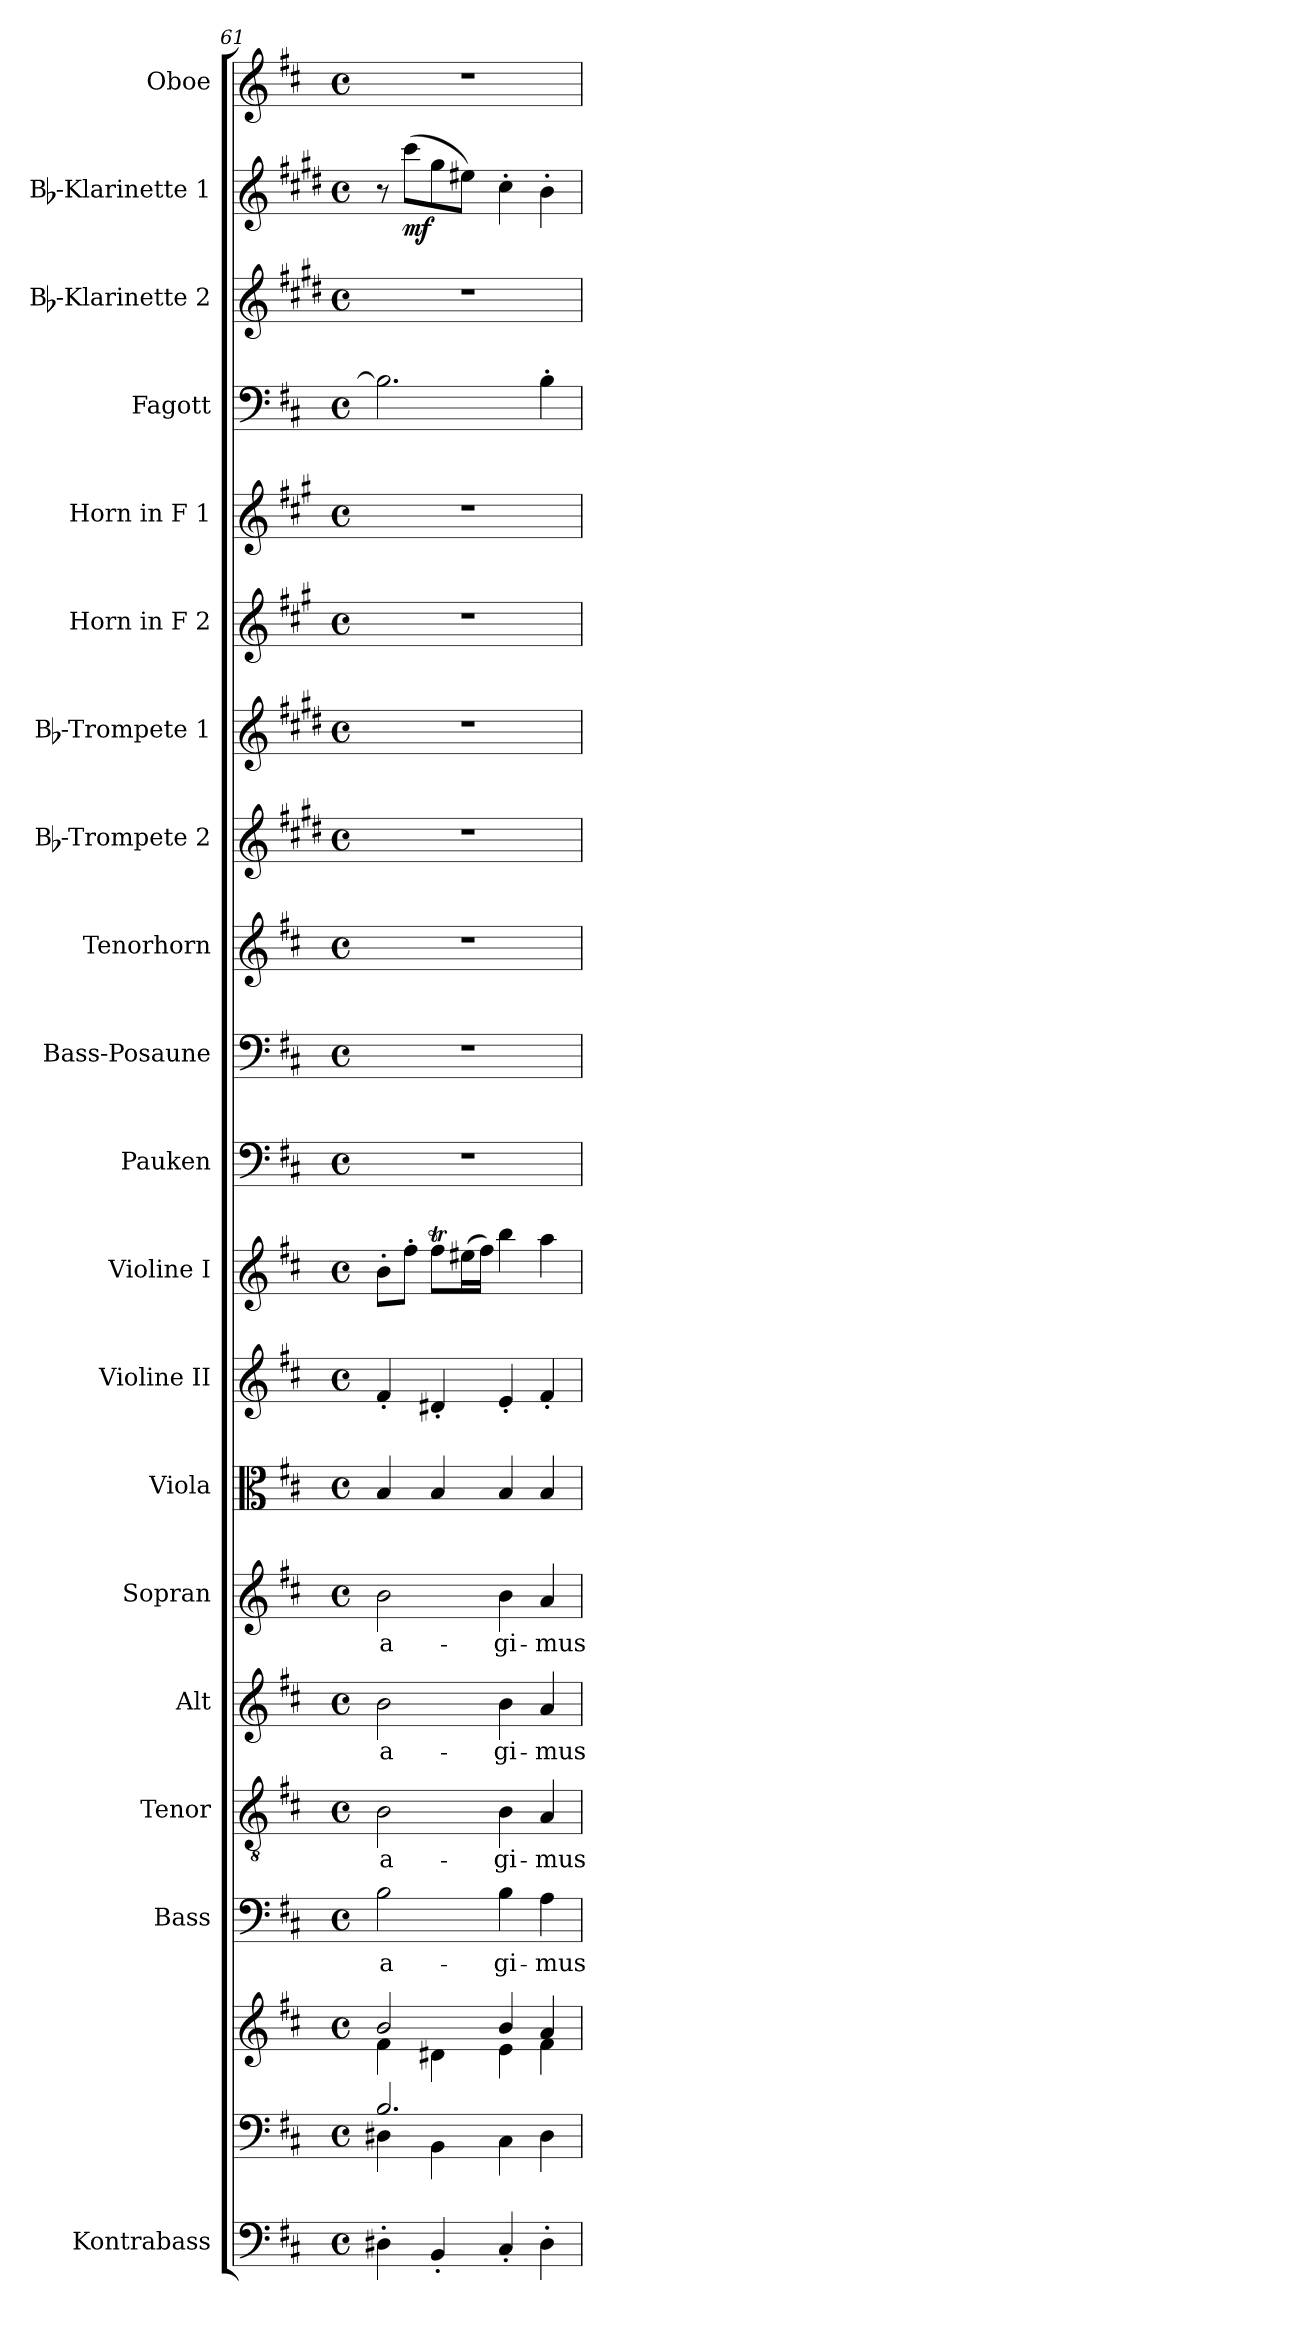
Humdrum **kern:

**kern	**kern	**kern	**kern	**text	**kern	**text	**kern	**text	**kern	**text	**kern	**kern	**kern	**kern	**kern	**kern	**kern	**kern	**kern	**kern	**kern	**kern	**kern	**dynam	**kern
*part20	*part19	*part19	*part18	*part18	*part17	*part17	*part16	*part16	*part15	*part15	*part14	*part13	*part12	*part11	*part10	*part9	*part8	*part7	*part6	*part5	*part4	*part3	*part2	*part2	*part1
*staff21	*staff20	*staff19	*staff18	*staff18	*staff17	*staff17	*staff16	*staff16	*staff15	*staff15	*staff14	*staff13	*staff12	*staff11	*staff10	*staff9	*staff8	*staff7	*staff6	*staff5	*staff4	*staff3	*staff2	*staff2	*staff1
*I"Kontrabass	*	*	*I"Bass	*	*I"Tenor	*	*I"Alt	*	*I"Sopran	*	*I"Viola	*I"Violine II	*I"Violine I	*I"Pauken	*I"Bass-Posaune	*I"Tenorhorn	*I"Bb-Trompete 2	*I"Bb-Trompete 1	*I"Horn in F 2	*I"Horn in F 1	*I"Fagott	*I"Bb-Klarinette 2	*I"Bb-Klarinette 1	*	*I"Oboe
*I'Kb.	*	*	*I'B.	*	*I'T.	*	*I'A.	*	*I'S.	*	*I'Vla.	*I'Vl. II	*I'Vl. I	*I'Pk.	*I'B. Pos.	*I'T. Hrn.	*I'Bb Trp. 2	*I'Bb Trp. 1	*	*	*I'Fg.	*I'Bb Kl. 2	*I'Bb Kl. 1	*	*I'Ob.
*clefF4	*clefF4	*clefG2	*clefF4	*	*clefGv2	*	*clefG2	*	*clefG2	*	*clefC3	*clefG2	*clefG2	*clefF4	*clefF4	*clefG2	*clefG2	*clefG2	*clefG2	*clefG2	*clefF4	*clefG2	*clefG2	*	*clefG2
*ITrd7c12	*	*	*	*	*	*	*	*	*	*	*	*	*	*	*	*ITrd8c14	*ITrd1c2	*ITrd1c2	*ITrd4c7	*ITrd4c7	*	*ITrd1c2	*ITrd1c2	*	*
*k[f#c#]	*k[f#c#]	*k[f#c#]	*k[f#c#]	*	*k[f#c#]	*	*k[f#c#]	*	*k[f#c#]	*	*k[f#c#]	*k[f#c#]	*k[f#c#]	*k[f#c#]	*k[f#c#]	*k[f#c#]	*k[f#c#]	*k[f#c#]	*k[f#c#]	*k[f#c#]	*k[f#c#]	*k[f#c#]	*k[f#c#]	*	*k[f#c#]
*D:	*D:	*D:	*D:	*	*D:	*	*D:	*	*D:	*	*D:	*D:	*D:	*D:	*D:	*D:	*D:	*D:	*D:	*D:	*D:	*D:	*D:	*	*D:
*M4/4	*M4/4	*M4/4	*M4/4	*	*M4/4	*	*M4/4	*	*M4/4	*	*M4/4	*M4/4	*M4/4	*M4/4	*M4/4	*M4/4	*M4/4	*M4/4	*M4/4	*M4/4	*M4/4	*M4/4	*M4/4	*	*M4/4
*met(c)	*met(c)	*met(c)	*met(c)	*	*met(c)	*	*met(c)	*	*met(c)	*	*met(c)	*met(c)	*met(c)	*met(c)	*met(c)	*met(c)	*met(c)	*met(c)	*met(c)	*met(c)	*met(c)	*met(c)	*met(c)	*	*met(c)
=61	=61	=61	=61	=61	=61	=61	=61	=61	=61	=61	=61	=61	=61	=61	=61	=61	=61	=61	=61	=61	=61	=61	=61	=61	=61
*	*^	*^	*	*	*	*	*	*	*	*	*	*	*	*	*	*	*	*	*	*	*	*	*	*	*
!	!	!	!	!	!	!LO:LY:b	!	!LO:LY:b	!	!LO:LY:b	!	!LO:LY:b	!	!	!	!	!	!	!	!	!	!	!	!	!	!	!
4DD#X'>\	2.B/	4D#X\	2b/	4f#\	2B\	a-	2B\	a-	2b\	a-	2b\	a-	4B/	4f#'</	8b'>\L	1r	1r	1r	1r	1r	1r	1r	2.B\]	1r	8r	.	1r
!	!	!	!	!	!	!	!	!	!	!	!	!	!	!	!	!	!	!	!	!	!	!	!	!	!	!LO:DY:b	!
.	.	.	.	.	.	.	.	.	.	.	.	.	.	.	8ff#'>\J	.	.	.	.	.	.	.	.	.	(>8bb\L	mf	.
4BBB'</	.	4BB\	.	4d#X\	.	.	.	.	.	.	.	.	4B/	4d#X'</	8ff#t\L	.	.	.	.	.	.	.	.	.	8ff#\	.	.
.	.	.	.	.	.	.	.	.	.	.	.	.	.	.	(>16ee#X\L	.	.	.	.	.	.	.	.	.	8dd#X\J)	.	.
.	.	.	.	.	.	.	.	.	.	.	.	.	.	.	16ff#\JJ)	.	.	.	.	.	.	.	.	.	.	.	.
!	!	!	!	!	!	!LO:LY:b	!	!LO:LY:b	!	!LO:LY:b	!	!LO:LY:b	!	!	!	!	!	!	!	!	!	!	!	!	!	!	!
4CC#'</	.	4C#\	4b/	4e\	4B\	-gi-	4B\	-gi-	4b\	-gi-	4b\	-gi-	4B/	4e'</	4bb\	.	.	.	.	.	.	.	.	.	4b'>\	.	.
!	!	!	!	!	!	!LO:LY:b	!	!LO:LY:b	!	!LO:LY:b	!	!LO:LY:b	!	!	!	!	!	!	!	!	!	!	!	!	!	!	!
4DD#'>\	4ryy	4D#\	4a/	4f#\	4A\	-mus	4A/	-mus	4a/	-mus	4a/	-mus	4B/	4f#'</	4aa\	.	.	.	.	.	.	.	4B'>\	.	4a'>\	.	.
*	*v	*v	*	*	*	*	*	*	*	*	*	*	*	*	*	*	*	*	*	*	*	*	*	*	*	*	*
*	*	*v	*v	*	*	*	*	*	*	*	*	*	*	*	*	*	*	*	*	*	*	*	*	*	*	*
=	=	=	=	=	=	=	=	=	=	=	=	=	=	=	=	=	=	=	=	=	=	=	=	=	=
*-	*-	*-	*-	*-	*-	*-	*-	*-	*-	*-	*-	*-	*-	*-	*-	*-	*-	*-	*-	*-	*-	*-	*-	*-	*-
